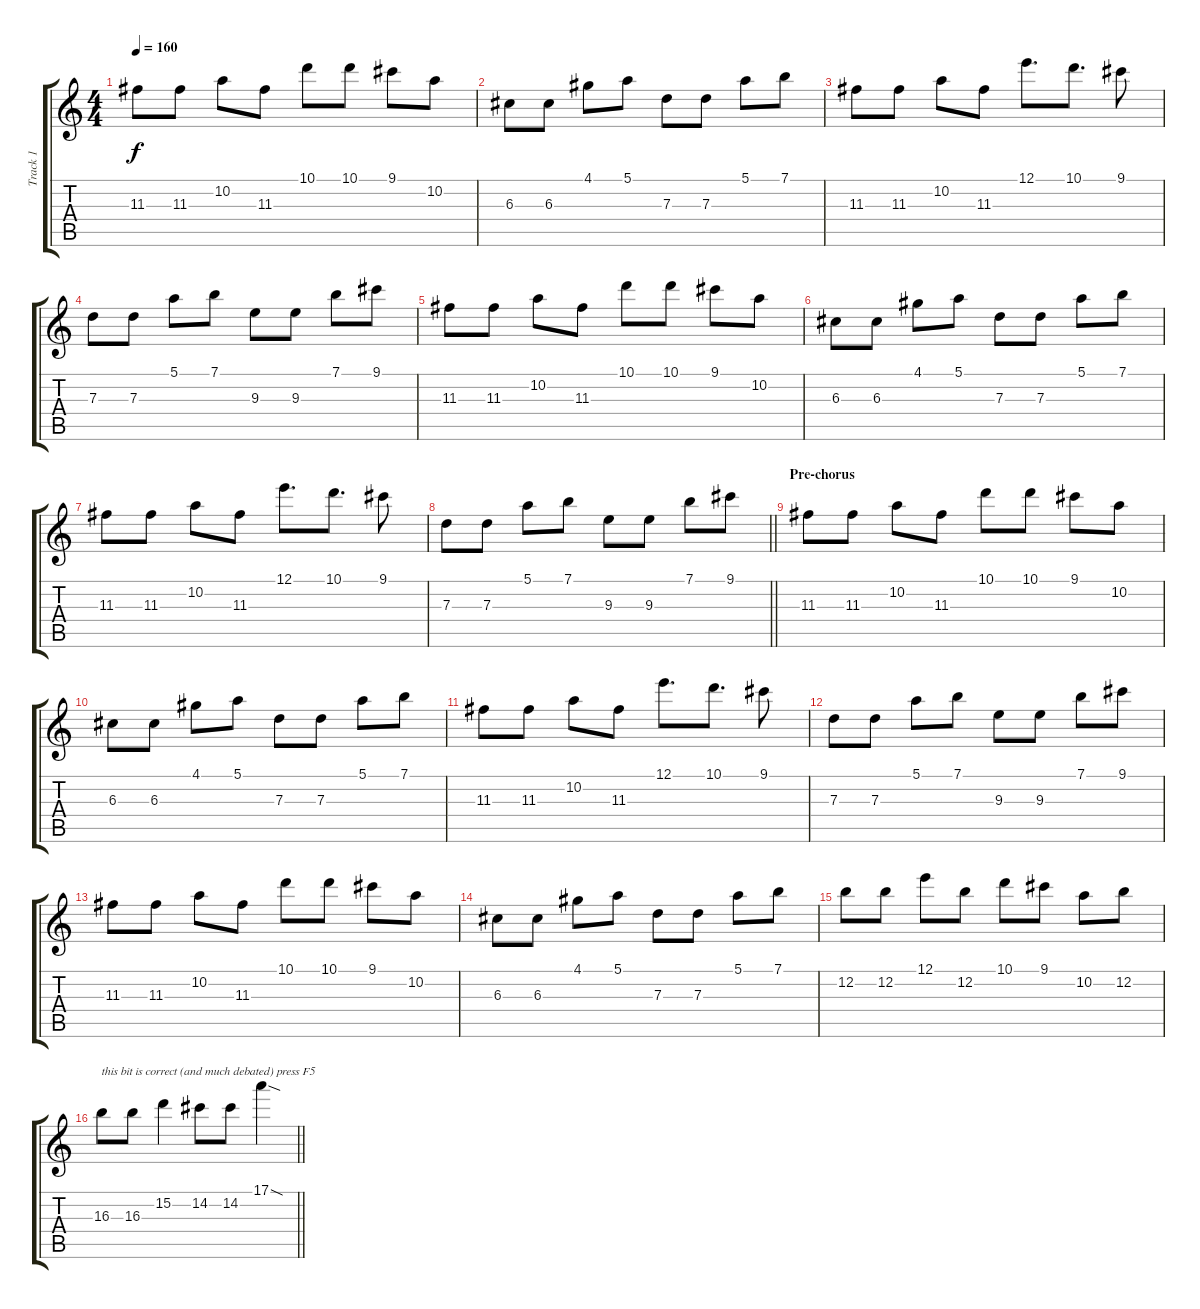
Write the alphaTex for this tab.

\track ("Track 1" "Track 1") {instrument overdrivenguitar}
\staff {score tabs}
\tuning (E4 B3 G3 D3 A2 E2) {hide}
\ts (4 4)
\tempo 160
\clef g2
\ks c
11.3.8{dy f} 11.3.8 10.2.8 11.3.8 10.1.8 10.1.8 9.1.8 10.2.8 |
6.3.8 6.3.8 4.1.8 5.1.8 7.3.8 7.3.8 5.1.8 7.1.8 |
11.3.8 11.3.8 10.2.8 11.3.8 12.1.8{d} 10.1.8{d} 9.1.8 |
7.3.8 7.3.8 5.1.8 7.1.8 9.3.8 9.3.8 7.1.8 9.1.8 |
11.3.8 11.3.8 10.2.8 11.3.8 10.1.8 10.1.8 9.1.8 10.2.8 |
6.3.8 6.3.8 4.1.8 5.1.8 7.3.8 7.3.8 5.1.8 7.1.8 |
11.3.8 11.3.8 10.2.8 11.3.8 12.1.8{d} 10.1.8{d} 9.1.8 |
\barLineRight lightlight
7.3.8 7.3.8 5.1.8 7.1.8 9.3.8 9.3.8 7.1.8 9.1.8 |
\section ("" "Pre-chorus")
11.3.8 11.3.8 10.2.8 11.3.8 10.1.8 10.1.8 9.1.8 10.2.8 |
6.3.8 6.3.8 4.1.8 5.1.8 7.3.8 7.3.8 5.1.8 7.1.8 |
11.3.8 11.3.8 10.2.8 11.3.8 12.1.8{d} 10.1.8{d} 9.1.8 |
7.3.8 7.3.8 5.1.8 7.1.8 9.3.8 9.3.8 7.1.8 9.1.8 |
11.3.8 11.3.8 10.2.8 11.3.8 10.1.8 10.1.8 9.1.8 10.2.8 |
6.3.8 6.3.8 4.1.8 5.1.8 7.3.8 7.3.8 5.1.8 7.1.8 |
12.2.8 12.2.8 12.1.8 12.2.8 10.1.8 9.1.8 10.2.8 12.2.8 |
\barLineRight lightlight
16.3.8{txt "this bit is correct (and much debated) press F5"} 16.3.8 15.2.4 14.2.8 14.2.8 17.1{sod}.4
